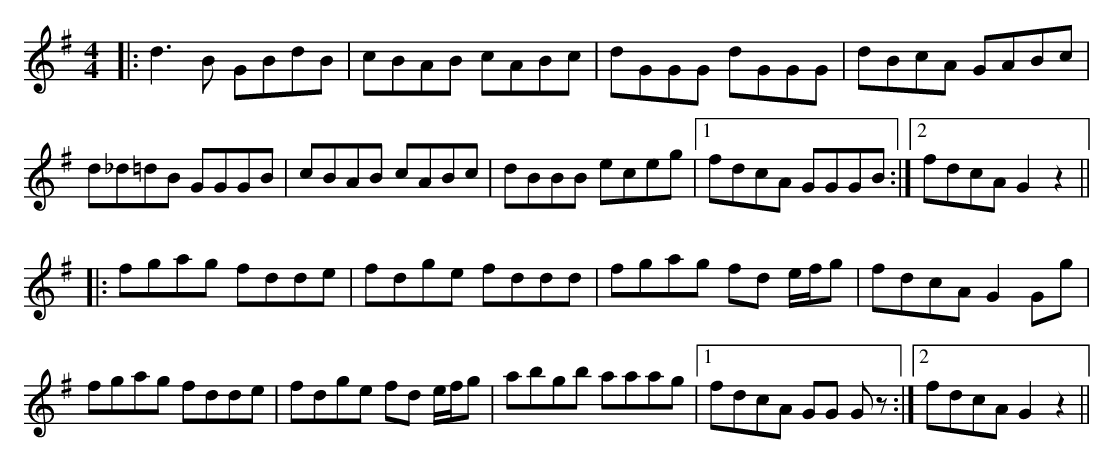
X:1
M:4/4
K:G
|: d3B GBdB | cBAB cABc | dGGG dGGG | dBcA GABc |
 d_d=dB GGGB | cBAB cABc | dBBB eceg |1 fdcA GGGB :|2 fdcA G2 z2 ||
|: fgag fdde | fdge fddd | fgag fd e/2f/2g | fdcA G2 Gg |
 fgag fdde | fdge fd e/2f/2g | abgb aaag |1 fdcA GG G z :|2 fdcA G2 z2 ||
